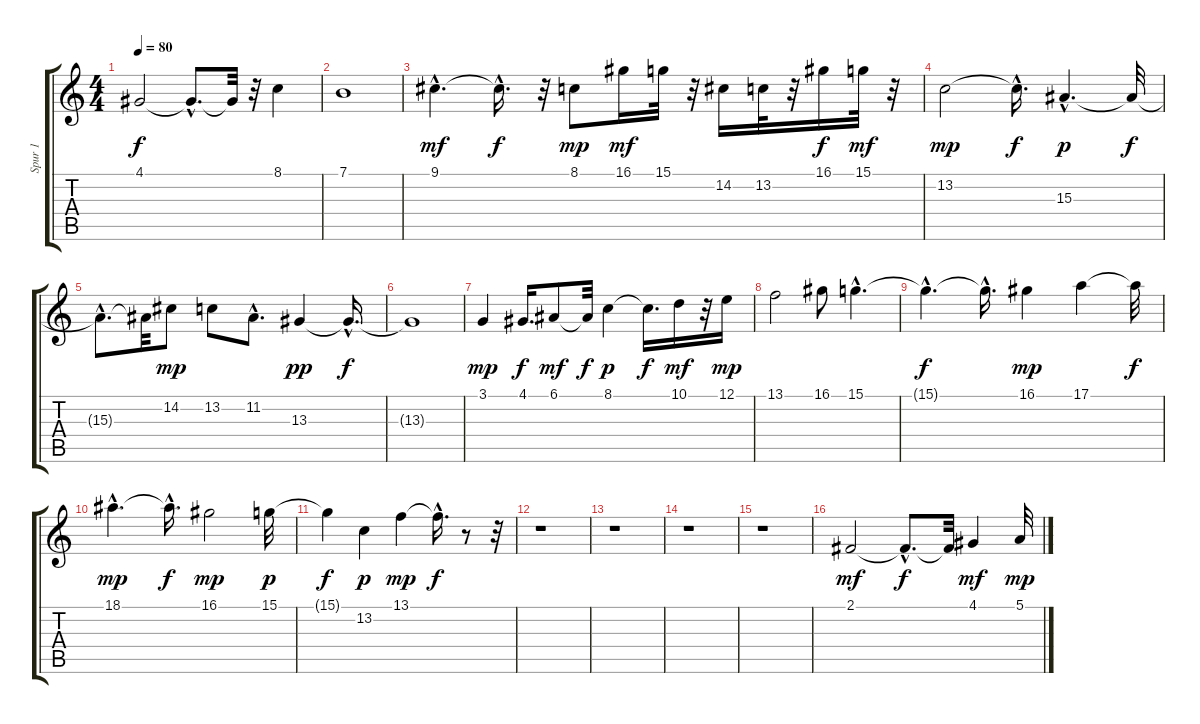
\track ("Spur 1" "Spur 1") {instrument stringensemble1}
\staff {score tabs}
\tuning (E4 B3 G3 D3 A2 E2) {hide}
\ts (4 4)
\tempo 80
\clef g2
\ks c
4.1{t}.2{dy f} 4.1{hac t}.8{d} 4.1{t}.32 r.32 8.1.4 |
7.1.1 |
9.1{hac}.4{d dy mf} 9.1{hac t}.16{d dy f} r.32 8.1.8{dy mp} 16.1.16{dy mf} 15.1.32 r.32 14.2.16 13.2.32 r.32 16.1.16{dy f} 15.1.32{dy mf} r.32 |
13.2.2{dy mp} 13.2{hac t}.16{d dy f} 15.3{hac}.4{d dy p} 15.3{t}.32{dy f} |
15.3{hac t}.8{d} 15.3{t}.32 14.2.8{dy mp} 13.2.8 11.2{hac}.8{d} 13.3.4{dy pp} 13.3{hac t}.16{d dy f} |
13.3{t}.1 |
3.1.4{dy mp} 4.1.16{d dy f} 6.1.8{dy mf} 6.1{t}.32{dy f} 8.1.4{dy p} 8.1{t}.16{d dy f} 10.1.16{dy mf} r.32 12.1.16{dy mp} |
13.1.2 16.1.8 15.1{hac}.4{d} |
15.1{hac t}.4{d dy f} 15.1{hac t}.16{d} 16.1.4{dy mp} 17.1.4 17.1{t}.32{dy f} |
18.1{hac}.4{d dy mp} 18.1{hac t}.16{d dy f} 16.1.2{dy mp} 15.1.32{dy p} |
15.1{t}.4{dy f} 13.2.4{dy p} 13.1.4{dy mp} 13.1{hac t}.16{d dy f} r.8 r.32 |
r.1 |
r.1 |
r.1 |
r.1 |
2.1.2{dy mf} 2.1{hac t}.8{d dy f} 2.1{t}.32 4.1.4{dy mf} 5.1.32{dy mp}
